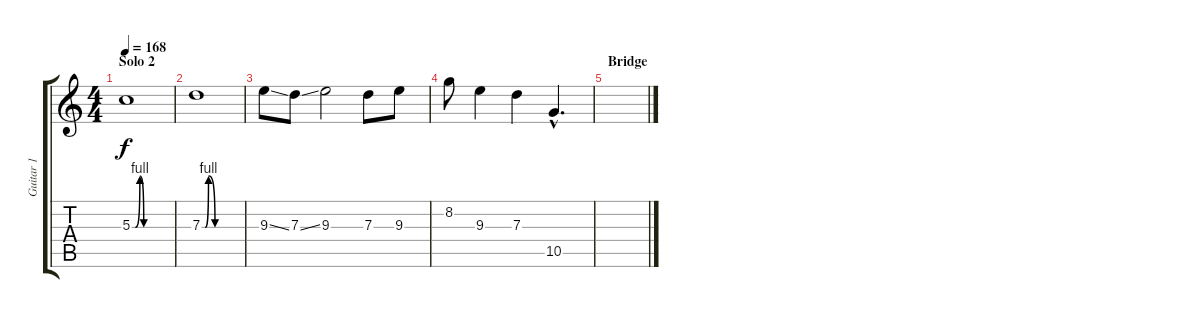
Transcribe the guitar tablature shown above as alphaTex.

\track ("Guitar 1" "Guitar 1") {instrument electricguitarjazz}
\staff {score tabs}
\tuning (E4 B3 G3 D3 A2 E2) {hide}
\ts (4 4)
\section ("" "Solo 2")
\tempo 168
\clef g2
\ks c
5.3{be (custom 0 0 5 0 12 4 18 0 21 0 45 0 60 0)}.1{dy f} |
7.3{be (custom 0 0 5 0 10 4 20 0 30 0 45 0 60 0)}.1 |
9.3{ss}.8 7.3{ss}.8 9.3.2 7.3.8{volume 9} 9.3.8 |
8.2.8{volume 9} 9.3.4 7.3.4 10.5{hac}.4{d} |
\section ("" "Bridge")
